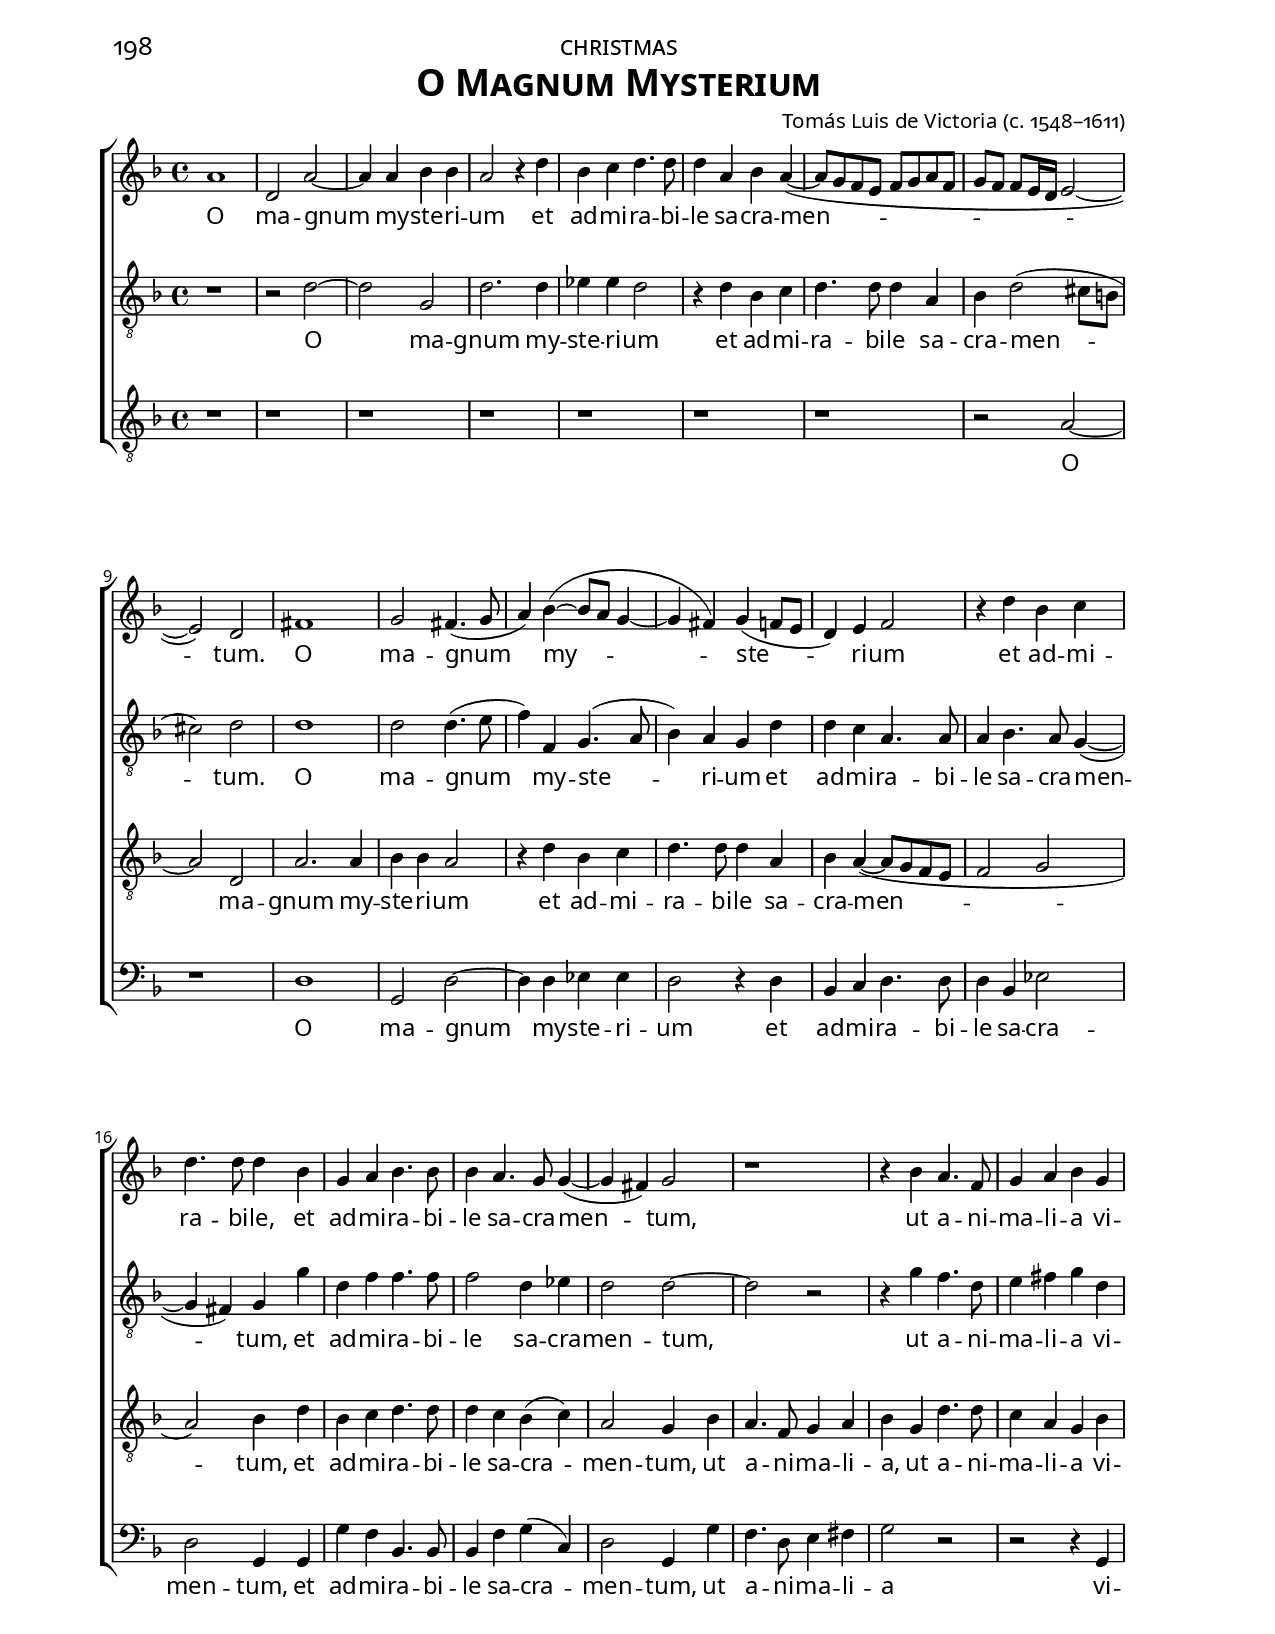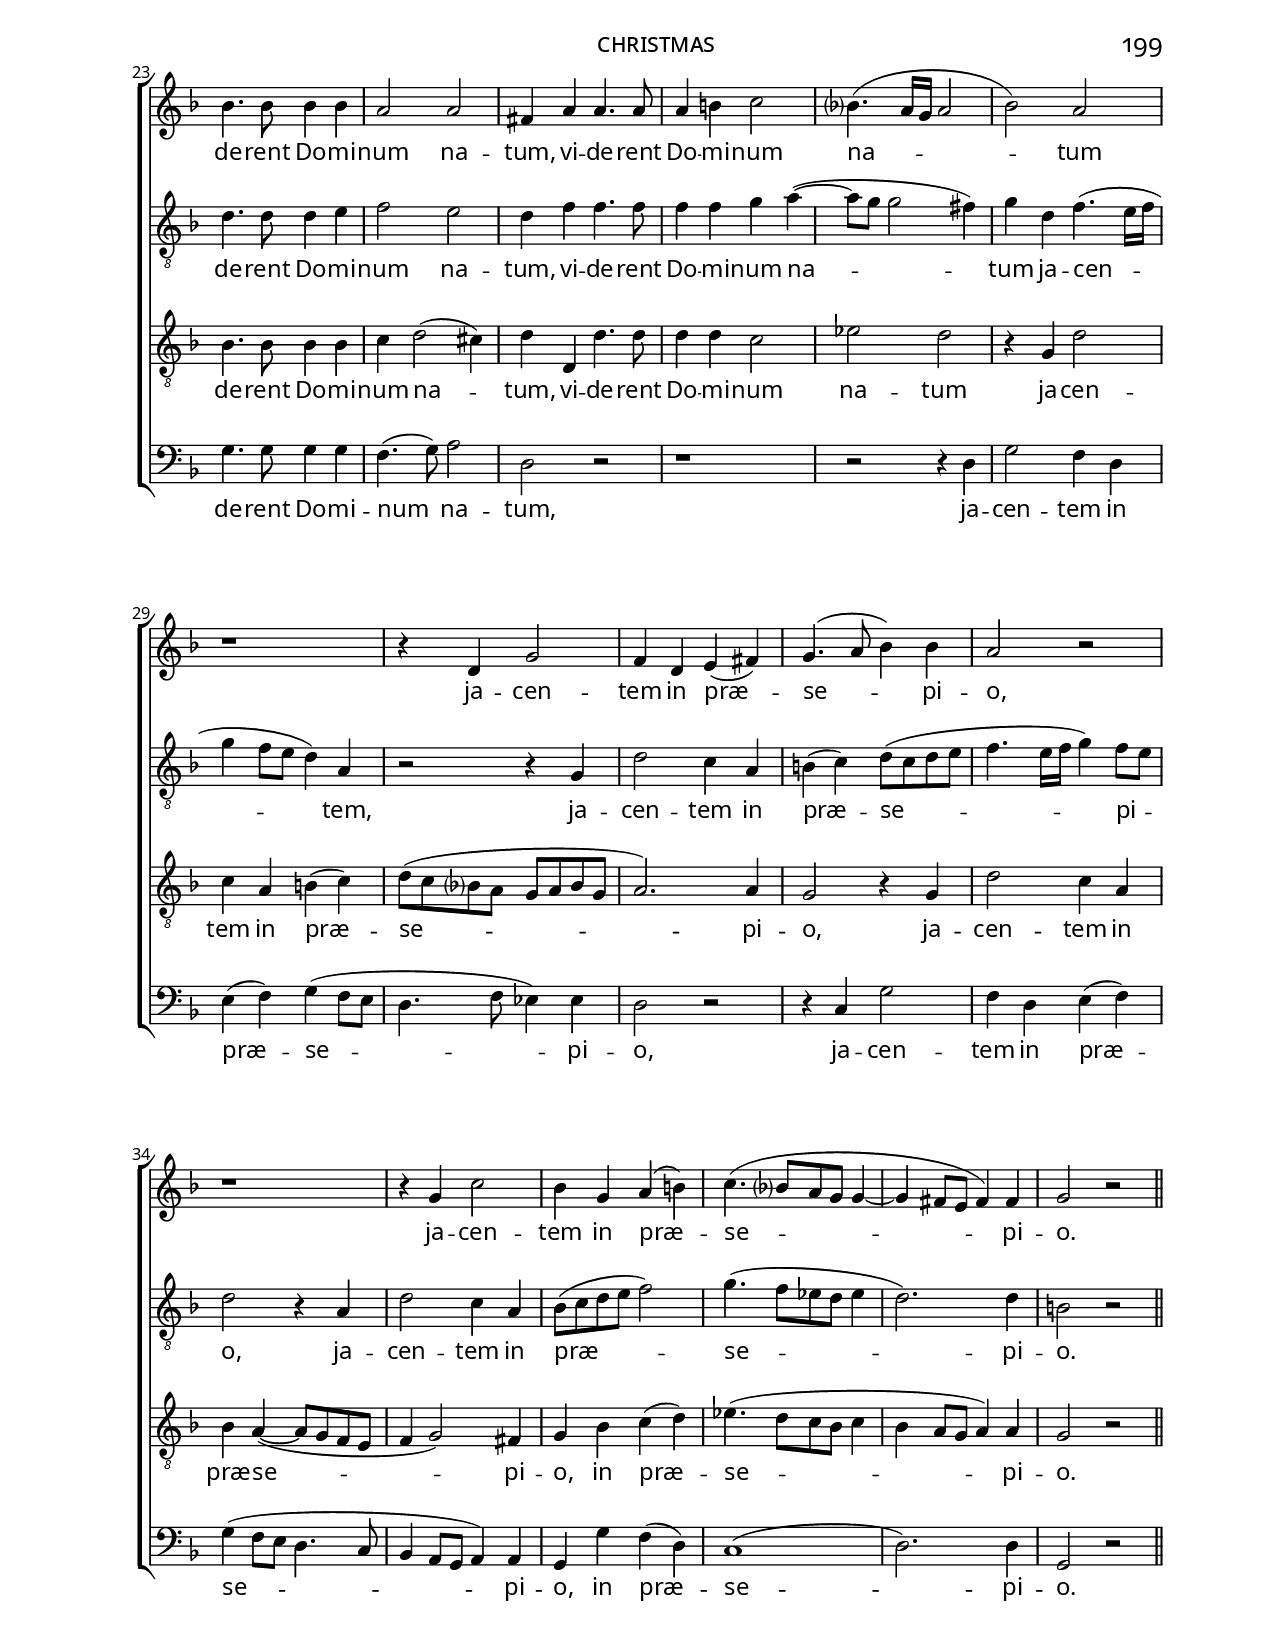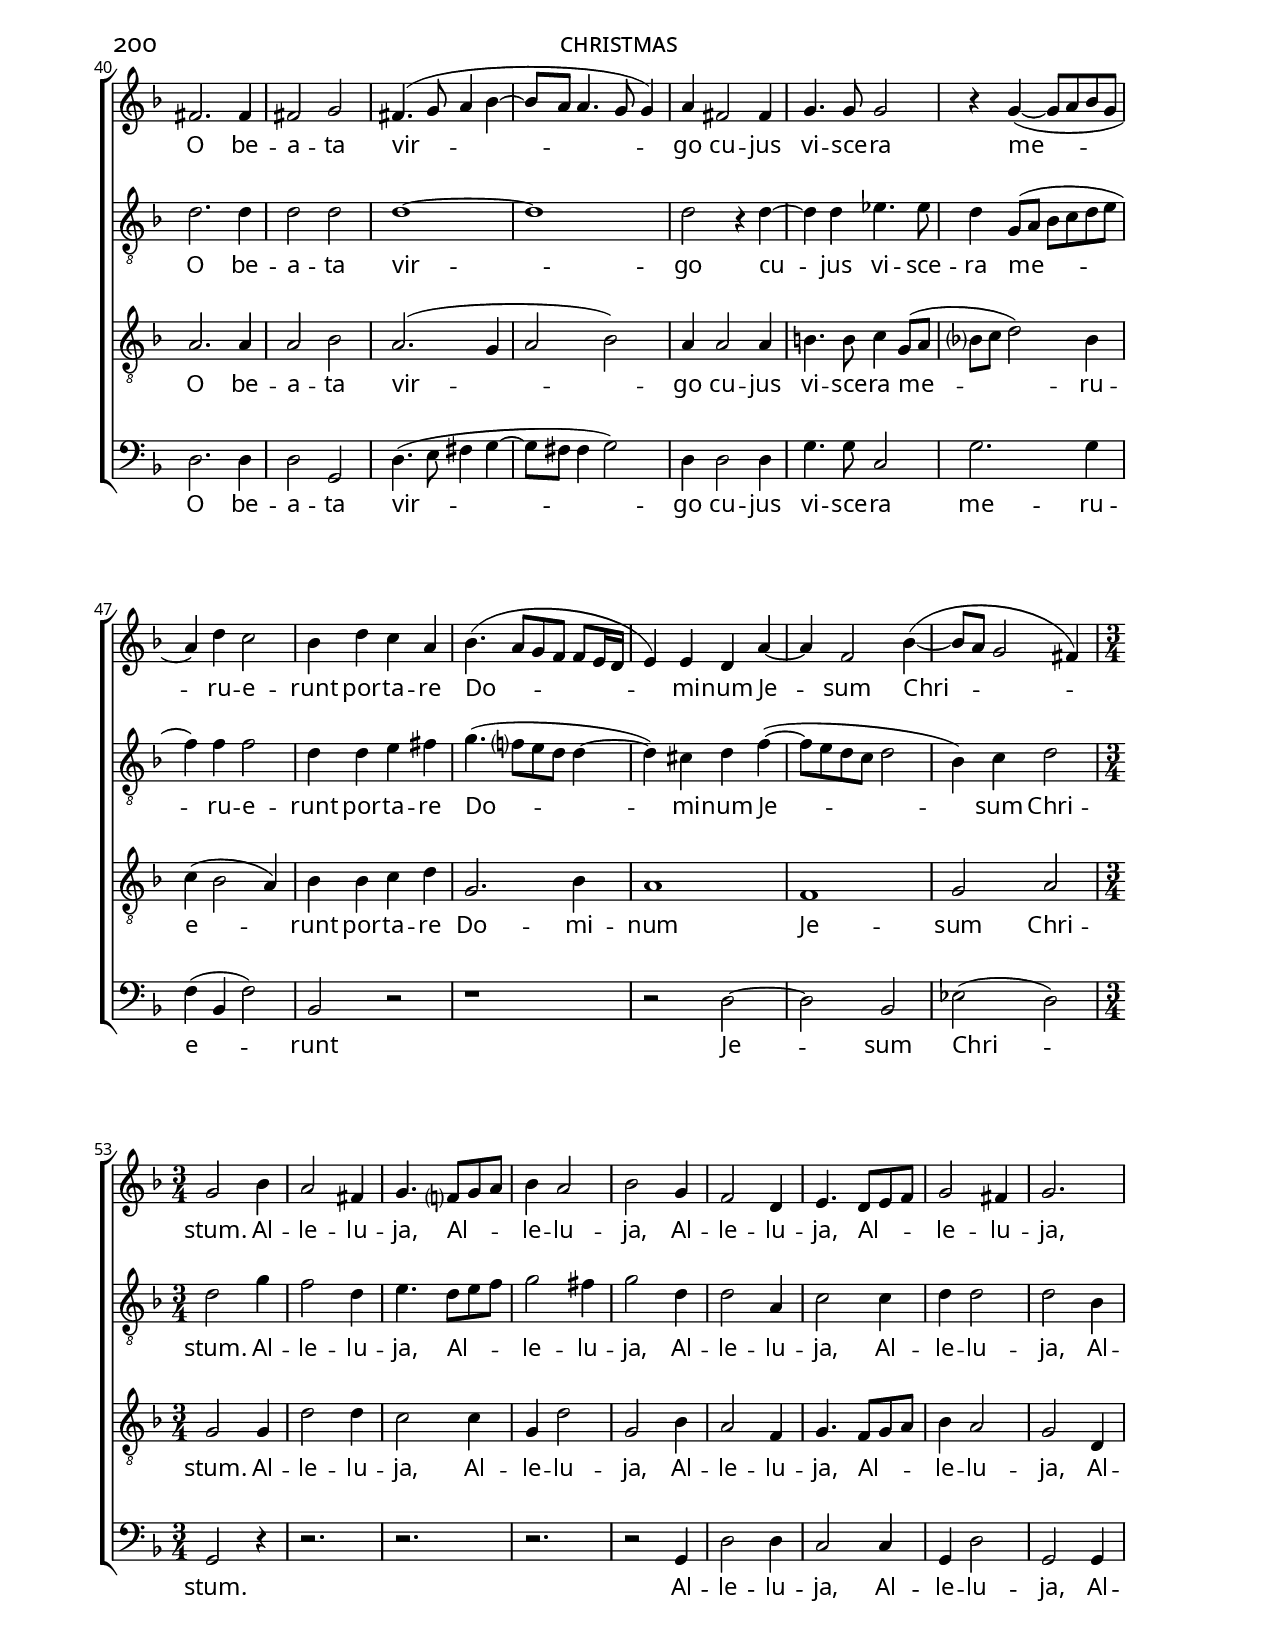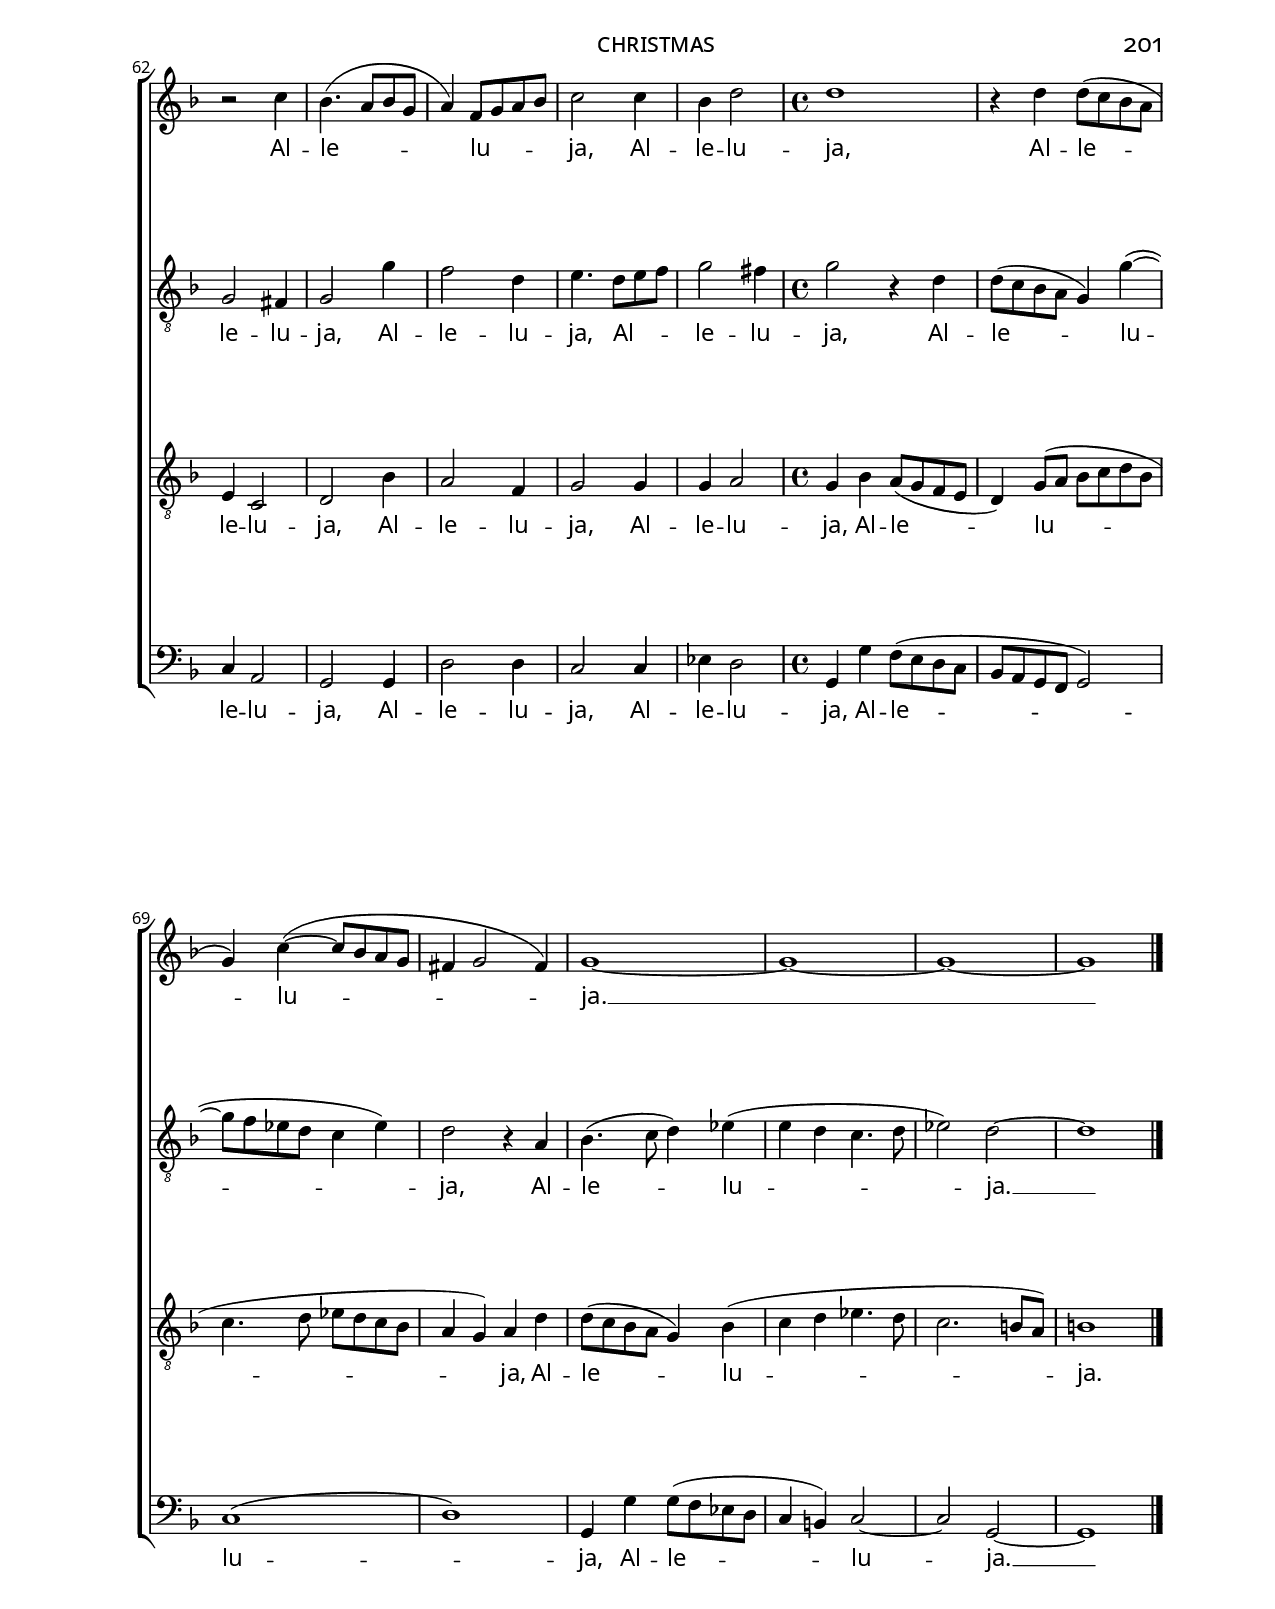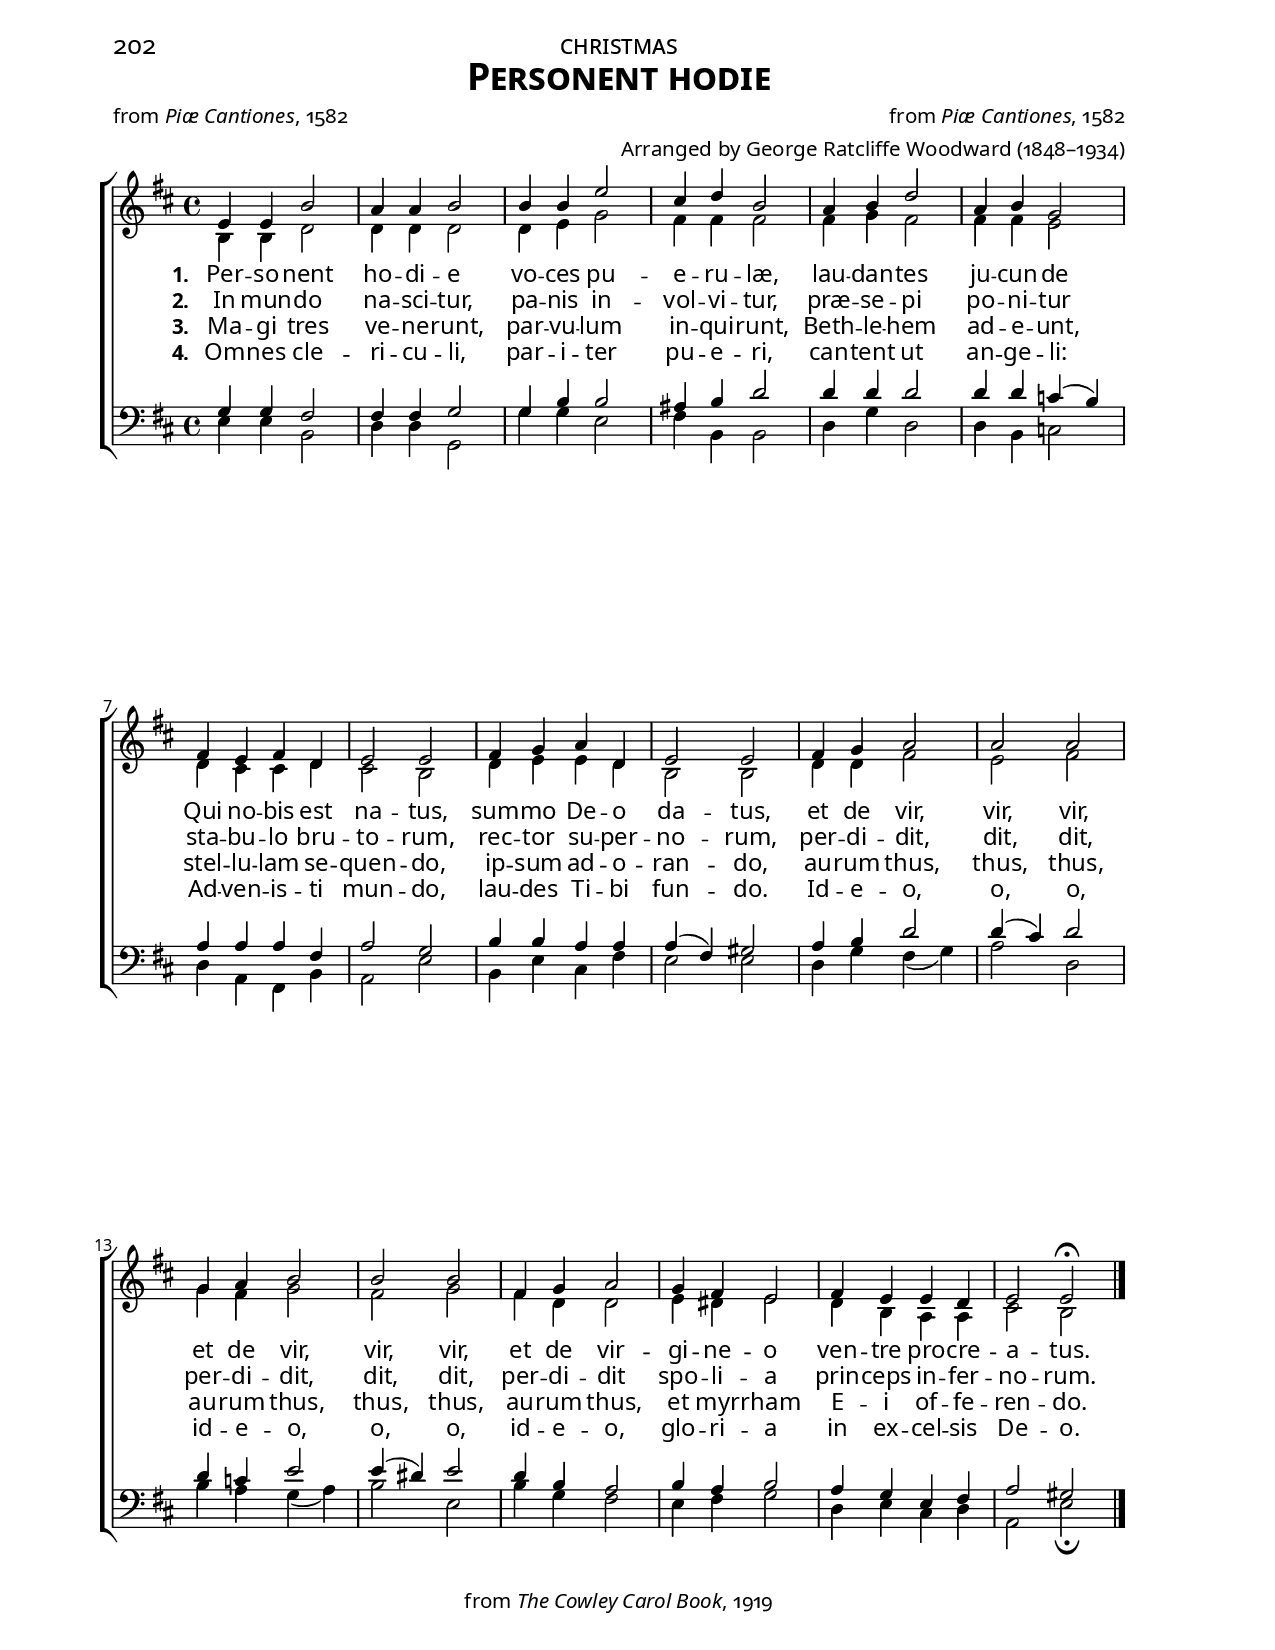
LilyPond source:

\version "2.14.2"
\include "util.ly"
\header {
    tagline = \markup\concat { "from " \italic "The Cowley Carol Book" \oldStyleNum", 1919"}
}
\paper {
  print-all-headers = ##t
  paper-height = 11\in
  paper-width = 8.5\in
  indent = 0\in
  %system-system-spacing = #'((basic-distance . 10) (padding . 0))
  system-system-spacing =
    #'((basic-distance . 0)
       (minimum-distance . 0)
       (padding . 0)
       (stretchability . 100))
  score-markup-spacing =
    #'((basic-distance . 0)
       (minimum-distance . 0)
       (padding . 0)
       (stretchability . 100))
%  top-markup-spacing =
%    #'((basic-distance . 0)
%       (minimum-distance . 0)
%       (padding . 0)
%       (stretchability . 0))
  ragged-last-bottom = ##f
  ragged-bottom = ##f
  two-sided = ##t
  inner-margin = 1\in
  outer-margin = 0.75\in
  top-margin = 0.26\in
  bottom-margin = 0.25\in
  first-page-number = #198
  print-first-page-number = ##t
  headerLine = \markup{\override #'(font-name . "Garamond Premier Pro") \smallCapsOldStyle"christmas"}
  oddHeaderMarkup = \markup\fill-line{
     \override #'(font-name . "Garamond Premier Pro")\abs-fontsize #12.5
     \combine 
        \fill-line{"" \on-the-fly #print-page-number-check-first
        \oldStylePageNum""
        }
        \fill-line{\headerLine}
  }
  evenHeaderMarkup = \markup {
     \override #'(font-name . "Garamond Premier Pro")\abs-fontsize #12.5
     \combine
        \on-the-fly #print-page-number-check-first
        \oldStylePageNum""
        \fill-line{\headerLine}
  }
}
#(set-global-staff-size 18) \paper{ #(define fonts (make-pango-font-tree "Garamond Premier Pro" "Garamond Premier Pro" "Garamond Premier Pro" (/ 18 20))) }
global = {
  \key f \major
  \time 4/4
  \dynamicUp
  %\set crescendoSpanner = #'dashed-line
  %\set midiInstrument = "recorder"
  \autoBeamOff
  \override DynamicTextSpanner #'style = #'none
}

sopMusic = \relative c' {
	a'1 |
  d,2 a'~ |
  a4 a bes bes |
  a2 r4 d |
  bes c d4. d8 |
  
  d4 a bes a(~ |
  a8[ g f e] f[ g a f] |
  g[ f] f[ e16 d] e2~ |
  e) d |
  fis1 |
  
  %page2
  g2 fis4.( g8 |
  a4) bes4(~ bes8[ a] g4~ |
  g fis) g( f8[ e] |
  d4) e f2 |
  r4 d' bes c |
  
  d4. d8 d4 bes |
  g a bes4. bes8 |
  bes4 a4. g8 g4(~ |
  g fis) g2 |
  r1 |
  
  r4 bes a4. f8 |
  g4 a bes g |
  bes4. bes8 bes4 bes |
  a2 a |
  fis4 a a4. a8 |
  
  %page3
  a4 b c2 |
  bes?4.( a16[ g] a2 |
  bes) a |
  r1 |
  r4 d, g2 |
  
  f4 d e( fis) |
  g4.( a8 bes4) bes |
  a2 r |
  r1 |
  r4 g c2 |
  
  bes4 g a( b) |
  c4.( bes?8[ a g] g4~ |
  g fis8[ e] fis4) fis |
  g2 r \bar"||"\pageBreak
  fis2. fis4 |
  fis2 g |
  
  %page4
  fis4.( g8 a4 bes~ |
  bes8[[ a] a4. g8 g4) |
  a fis2 fis4 |
  g4. g8 g2 |
  r4 g4~( g8[ a bes g] |
  
  a4) d c2 |
  bes4 d c a |
  bes4.( a8[ g f] f[ e16 d] |
  e4) e d a'~ |
  a f2 bes4~( |
  
  bes8[ a] g2 fis4) |
  \time 3/4
  g2 bes4 |
  a2 fis4 |
  g4. f?8[ g a] |
  bes4 a2 |
  bes2 g4 |
  
  %page5
  f2 d4 |
  e4. d8[ e f] |
  g2 fis4 |
  g2. |
  r2 c4 |
  bes4.( a8[ bes g] |
  
  a4) f8[ g a bes] |
  c2 c4 |
  bes4 d2 |
  \time 4/4
  d1 |
  r4 d d8([ c bes a] |
  
  g4) c4(~ c8[ bes a g] |
  fis4 g2 fis4) |
  g1~ |
  g~ |
  g~ |
  g \bar"|."
}
sopWords = \lyricmode {
  O ma -- gnum my -- ste -- ri -- um et ad -- mi -- ra -- bi -- le sa -- cra -- men -- tum.
    O ma -- gnum my -- ste -- ri -- um et ad -- mi -- ra -- bi -- le,
      et ad -- mi -- ra -- bi -- le
    sa -- cra -- men -- tum,
  ut a -- ni -- ma -- li -- a vi -- de -- rent Do -- mi -- num na -- tum,
    vi -- de -- rent Do -- mi -- num na -- tum
  ja -- cen -- tem in præ -- se -- pi -- o,
    ja -- cen -- tem in præ -- se -- pi -- o.
  
  O be -- a -- ta vir -- go cu -- jus vi -- sce -- ra
  me -- ru -- e -- runt por -- ta -- re Do -- mi -- num Je -- sum Chri -- stum.
  Al -- le -- lu -- ja,
  Al -- le -- lu -- ja,
  Al -- le -- lu -- ja,
  Al -- le -- lu -- ja,
  Al -- le -- lu -- ja,
  Al -- le -- lu -- ja,
  Al -- le -- lu -- ja. __
}

altoMusic = \relative c' {
  r1 |
  r2 d~ |
  d g, |
  d'2. d4 |
  ees4 ees d2 |
  
  r4 d bes c |
  d4. d8 d4 a |
  bes d2( cis8[ b] |
  cis2) d |
  d1 |
  
  %page2
  d2 d4.( e8 |
  f4) f, g4.( a8 |
  bes4) a g d' |
  d c a4. a8 |
  a4 bes4. a8 g4(~ |
  g fis) g g' |
  d f f4. f8 |
  f2 d4 ees |
  d2 d~ |
  d r2 |
  
  r4 g f4. d8 |
  e4 fis g d |
  d4. d8 d4 e |
  f2 e |
  d4 f f4. f8 |
  
  %page3
  f4 f g a(~ |
  a8[ g] g2 fis4) |
  g d f4.( e16[ f] |
  g4 f8[ e] d4) a |
  r2 r4 g |
  
  d'2 c4 a |
  b4( c) d8([ c d e] |
  f4. e16[ f] g4) f8[ e] |
  d2 r4 a |
  d2 c4 a |
  
  bes8([ c d e] f2) |
  g4.( f8[ ees d] ees4 |
  d2.) d4 |
  b2 r2 \bar"||"
  d2. d4 d2 d |
  
  %page 4
  d1~ |
  d |
  d2 r4 d~ |
  d d ees4. ees8 |
  d4 g,8([ a] bes[ c d e] |
  f4) f f2 |
  d4 d e fis |
  g4.( f?8[ e d] d4~ |
  d) cis d f~( |
  f8[ e d c] d2 |
  
  bes4) c d2 |
  \time 3/4
  d2 g4 |
  f2 d4 |
  e4. d8[ e f] |
  g2 fis4 |
  g2 d4 |
  
  %page 5
  d2 a4 |
  c2 c4 |
  d d2 |
  d bes4 |
  g2 fis4 |
  g2 g'4 |
  
  f2 d4 |
  e4. d8[ e f] |
  g2 fis4 |
  \time 4/4
  g2 r4 d |
  d8([ c bes a] g4) g'~( |
  g8[ f ees d] c4 ees) |
  d2 r4 a |
  bes4.( c8 d4) ees(~ |
  e d c4. d8 |
  ees2) d~ |
  d1 \bar"|."
}
altoWords = \lyricmode {
  O ma -- gnum my -- ste -- ri -- um et ad -- mi -- ra -- bi -- le sa -- cra -- men -- tum.
    O ma -- gnum my -- ste -- ri -- um et ad -- mi -- ra -- bi -- le sa -- cra -- men -- tum,
      et ad -- mi -- ra -- bi -- le sa -- cra -- men -- tum,
  ut a -- ni -- ma -- li -- a vi -- de -- rent Do -- mi -- num na -- tum,
    vi -- de -- rent Do -- mi -- num na -- tum
  ja -- cen -- tem,
    ja -- cen -- tem
  in præ -- se -- pi -- o,
    ja -- cen -- tem in præ -- se -- pi -- o.
  
  O be -- a -- ta vir -- go cu -- jus vi -- sce -- ra
  me -- ru -- e -- runt por -- ta -- re Do -- mi -- num Je -- sum Chri -- stum.
  Al -- le -- lu -- ja,
  Al -- le -- lu -- ja,
  Al -- le -- lu -- ja,
  Al -- le -- lu -- ja,
  Al -- le -- lu -- ja,
  Al -- le -- lu -- ja,
  Al -- le -- lu -- ja,
  Al -- le -- lu -- ja,
  Al -- le -- lu -- ja. __
}

tenorMusic = \relative c' {
  \repeat unfold 7 { r1 }
  r2 a2~ |
  a d, |
  a'2. a4 |
  
  %page2
  bes4 bes a2 |
  r4 d bes c |
  d4. d8 d4 a |
  bes a~( a8[ g f e] |
  f2 g |
  
  a) bes4 d |
  bes c d4. d8 |
  d4 c bes( c) |
  a2 g4 bes |
  a4. f8 g4 a |
  
  bes g d'4. d8 |
  c4 a g bes |
  bes4. bes8 bes4 bes |
  c d2( cis4) |
  d d, d'4. d8 |
  
  %page3
  d4 d c2 |
  ees d |
  r4 g, d'2 |
  c4 a b( c) |
  d8([ c bes? a] g[ a bes g] |
  a2.) a4 |
  g2 r4 g |
  d'2 c4 a |
  bes a4~( a8[ g f e] |
  f4 g2) fis4 |
  
  g bes c( d) |
  ees4.( d8[ c bes] c4 |
  bes a8[ g] a4) a |
  g2 r \bar"||"
  a2. a4 a2 bes |
  
  %page4
  a2.( g4 a2 bes) |
  a4 a2 a4 |
  b4. b8 c4 g8([ a] |
  bes?[ c] d2) bes4 |
  
  c4( bes2 a4) |
  bes bes c d |
  g,2. bes4 |
  a1 f |
  
  g2 a |
  \time 3/4
  g2 g4 |
  d'2 d4 |
  c2 c4 |
  g d'2 |
  g, bes4 |
  
  %page5
  a2 f4 |
  g4. f8[ g a] |
  bes4 a2 |
  g d4 |
  e c2 |
  d bes'4 |
  
  a2 f4 |
  g2 g4 |
  g a2 |
  \time 4/4
  g4 bes a8([ g f e] |
  d4) g8([ a] bes[ c d bes] |
  c4. d8 ees[ d c bes] |
  a4 g) a d |
  d8([ c bes a] g4) bes( |
  c d ees4. d8 |
  c2. b8[ a]) |
  b1 \bar"|."
}

tenorWords = \lyricmode {
  O ma -- gnum my -- ste -- ri -- um et ad -- mi -- ra -- bi -- le sa -- cra -- men -- tum,
    et ad -- mi -- ra -- bi -- le sa -- cra -- men -- tum,
  ut a -- ni -- ma -- li -- a,
    ut a -- ni -- ma -- li -- a
  vi -- de -- rent Do -- mi -- num na -- tum,
    vi -- de -- rent Do -- mi -- num na -- tum
  ja -- cen -- tem in præ -- se -- pi -- o,
    ja -- cen -- tem in præ -- se -- pi -- o,
      in præ -- se -- pi -- o.
  
  O be -- a -- ta vir -- go cu -- jus vi -- sce -- ra
  me -- ru -- e -- runt por -- ta -- re Do -- mi -- num Je -- sum Chri -- stum.
  Al -- le -- lu -- ja,
  Al -- le -- lu -- ja,
  Al -- le -- lu -- ja,
  Al -- le -- lu -- ja,
  Al -- le -- lu -- ja,
  Al -- le -- lu -- ja,
  Al -- le -- lu -- ja,
  Al -- le -- lu -- ja,
  Al -- le -- lu -- ja.
}

bassMusic = \relative c' {
  \repeat unfold 9 { r1 }
  d,1 |
  
  %page2
  g,2 d'~ |
  d4 d ees ees |
  d2 r4 d |
  bes c d4. d8 |
  d4 bes ees2 |
  
  d2 g,4 g |
  g' f bes,4. bes8 |
  bes4 f' g( c,) |
  d2 g,4 g' |
  f4. d8 e4 fis |
  
  g2 r |
  r r4 g, |
  g'4. g8 g4 g |
  f4.( g8) a2 |
  d,2 r |
  
  %page3
  r1 |
  r2 r4 d |
  g2 f4 d |
  e( f) g( f8[ e] |
  d4. f8 ees4) ees |
  
  d2 r |
  r4 c g'2 |
  f4 d e( f) |
  g( f8[ e] d4. c8 |
  bes4 a8[ g] a4) a |
  
  g g' f( d) |
  c1( |
  d2.) d4 |
  g,2 r \bar"||"
  d'2. d4 |
  d2 g, |
  
  %page4
  d'4.( e8 fis4 g~ |
  g8[ fis] fis4 g2) |
  d4 d2 d4 |
  g4. g8 c,2 |
  g'2. g4 |
  
  f4( bes, f'2) |
  bes, r |
  r1 |
  r2 d~ |
  d bes |
  
  ees( d) |
  \time 3/4
  g,2 r4 |
  \repeat unfold 3 { r2. }
  r2 g4 |
  
  %page5
  d'2 d4 |
  c2 c4 |
  g d'2 |
  g, g4 |
  c a2 |
  g g4 |
  
  d'2 d4 |
  c2 c4 |
  ees d2 |
  \time 4/4
  g,4 g' f8([ e d c] |
  bes[ a g f] g2) |
  
  c1( |
  d) |
  g,4 g' g8([ f ees d] |
  c4 b) c2~ |
  c g~ |
  g1 \bar"|."
}
bassWords = \lyricmode {
  O ma -- gnum my -- ste -- ri -- um et ad -- mi -- ra -- bi -- le sa -- cra -- men -- tum,
    et ad -- mi -- ra -- bi -- le sa -- cra -- men -- tum,
  ut a -- ni -- ma -- li -- a vi -- de -- rent Do -- mi -- num na -- tum,
  ja -- cen -- tem in præ -- se -- pi -- o,
    ja -- cen -- tem in præ -- se -- pi -- o,
    in præ -- se -- pi -- o.
  
  O be -- a -- ta vir -- go cu -- jus vi -- sce -- ra
  me -- ru -- e -- runt Je -- sum Chri -- stum.
  Al -- le -- lu -- ja,
  Al -- le -- lu -- ja,
  Al -- le -- lu -- ja,
  Al -- le -- lu -- ja,
  Al -- le -- lu -- ja,
  Al -- le -- lu -- ja,
  Al -- le -- lu -- ja. __
}

pianoRH = \relative c' {
}
pianoLH = \relative c' {
}

\score {
<<
    \new ChoirStaff <<
    \new Staff = sop <<
      \new Voice = "sopranos" { \global \sopMusic }
    >>
    \new Lyrics = "sopranos"  \lyricsto "sopranos" \sopWords
    \new Staff = alt <<
      \clef "treble_8"
      \new Voice = "altos" { \global \altoMusic }
    >>
    \new Lyrics = "altos"  \lyricsto "altos" \altoWords
    \new Staff = ten <<
      \clef "treble_8"
      \new Voice = "tenors" { \global \tenorMusic }
    >>
    \new Lyrics = "tenors" \lyricsto "tenors" \tenorWords
    \new Staff = bas <<
      \clef bass
      \new Voice = "basses" { \global \bassMusic }
    >>
    \new Lyrics = "basses" \lyricsto "basses" \bassWords
  >>
%    \new PianoStaff << \new Staff { \new Voice { \pianoRH } } \new Staff { \clef "bass" \pianoLH } >>
  >>
  \layout {
  \context {
    \Lyrics
    \override LyricText #'font-size = #1.3
  }
    \context {
      \Lyrics
      \override LyricText #'font-size = #1.3
      %\override VerticalAxisGroup #'staff-affinity = #0
    }
    \context {
      \Score
      \override SpacingSpanner #'base-shortest-duration = #(ly:make-moment 1 8)
      \override SpacingSpanner #'common-shortest-duration = #(ly:make-moment 1 4)
    }
    \context {
      % Remove all empty staves
      \Staff \RemoveEmptyStaves \override VerticalAxisGroup #'remove-first = ##t
      
      \override VerticalAxisGroup #'staff-staff-spacing =
      #'((basic-distance . 0)
         (minimum-distance . 0)
         (padding . -1)
         (stretchability . 65))
    }
    \context {
      \Lyrics
      \override LyricText #'X-offset = #center-on-word
    }
  }
  \header {
    title = \markup{\override #'(font-name . "Garamond Premier Pro Semibold"){ \abs-fontsize #18 \smallCapsOldStyle"O Magnum Mysterium"}}
    composer = \markup\oldStyleNum"Tomás Luis de Victoria (c. 1548–1611)"
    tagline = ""
  }
}






























global = {
  \key d \major
  \time 4/4
  \autoBeamOff
}

sopMusic = \relative c' {
  e4 e |
  b'2 a4 a b2 b4 b |
  e2 cis4 d |
  b2 a4 b |
  
  d2 a4 b |
  g2 |
  fis4 e fis d |
  e2 e |
  fis4 g a d, |
  
  e2 e |
  fis4 g |
  a2 a |
  a g4 a |
  b2 b |
  b fis4 g |
  a2 g4 fis |
  e2 |
  fis4 e e d |
  e2 e\fermata \bar "|."
}
sopWords = \lyricmode {
  
}

altoMusic = \relative c' {
  b4 b |
  d2 d4 d |
  d2 d4 e |
  g2 fis4 fis |
  fis2 fis4 g |
  
  fis2 fis4 fis |
  e2 |
  d4 cis cis d |
  cis2 b |
  d4 e e d |
  
  b2 b |
  d4 d |
  fis2 e |
  fis g4 fis |
  g2 fis |
  
  g fis4 d |
  d2 e4 dis |
  e2 |
  d4 b a a |
  cis2 b \bar "|."
}
altoWords = \lyricmode {
  \dropLyricsV
  \set stanza = #"1. "
  Per -- so -- nent ho -- di -- e
  vo -- ces pu -- e -- ru -- læ,
  lau -- dan -- tes ju -- cun -- de
  Qui no -- bis est na -- tus,
  sum -- mo De -- o da -- tus,
  et de vir, vir, vir,
  et de vir, vir, vir,
  et de vir -- gi -- ne -- o
  ven -- tre pro -- cre -- a -- tus.
}
altoWordsII = \lyricmode {
  \dropLyricsV
%\markup\italic
  \set stanza = #"2. "
  In mun -- do na -- sci -- tur,
  pa -- nis in -- vol -- vi -- tur,
  præ -- se -- pi po -- ni -- tur
  sta -- bu -- lo bru -- to -- rum,
  rec -- tor su -- per -- no -- rum,
  per -- di -- dit, dit, dit,
  per -- di -- dit, dit, dit,
  per -- di -- dit spo -- li -- a
  prin -- ceps in -- fer -- no -- rum.
}
altoWordsIII = \lyricmode {
  \dropLyricsV
  \set stanza = #"3. "
  Ma -- gi tres ve -- ne -- runt,
  par -- vu -- lum in -- qui -- runt,
  Beth -- le -- hem ad -- e -- unt,
  stel -- lu -- lam se -- quen -- do,
  ip -- sum ad -- o -- ran -- do,
  au -- rum thus, thus, thus,
  au -- rum thus, thus, thus,
  au -- rum thus, et myr -- rham
  E -- i of -- fe -- ren -- do.
}
altoWordsIV = \lyricmode {
  \dropLyricsV
  \set stanza = #"4. "
  Om -- nes cle -- ri -- cu -- li,
  par -- i -- ter pu -- e -- ri,
  can -- tent ut an -- ge -- li:
  Ad -- ven -- is -- ti mun -- do,
  lau -- des Ti -- bi fun -- do.
  Id -- e -- o, o, o,
  id -- e -- o, o, o,
  id -- e -- o, glo -- ri -- a
  in ex -- cel -- sis De -- o.
}
altoWordsV = \lyricmode {
  \set stanza = #"5. "
  \set ignoreMelismata = ##t
}
altoWordsVI = \lyricmode {
  \set stanza = #"6. "
  \set ignoreMelismata = ##t
}
tenorMusic = \relative c' {
  g4 g |
  fis2 fis4 fis |
  g2 g4 b |
  b2 ais4 b |
  d2 d4 d |
  
  d2 d4 d |
  c4( b) |
  a4 a a fis |
  a2 g |
  b4 b a a |
  
  a( fis) gis2 |
  a4 b |
  d2 d4( cis) |
  d2 d4 c |
  e2 e4( dis) |
  
  e2 d4 b |
  a2 b4 a |
  b2 |
  a4 g e fis |
  a2 gis \bar "|."
}
tenorWords = \lyricmode {

}

bassMusic = \relative c {
  e4 e |
  b2 d4 d |
  g,2 g'4 g |
  e2 fis4 b, |
  b2 d4 g |
  
  d2 d4 b |
  c2 |
  d4  a fis b |
  a2 e' |
  b4 e cis fis |
  
  e2 e |
  d4 g |
  fis( g) a2 |
  d, b'4 a |
  g( a) b2 |
  
  e, b'4 g |
  fis2 e4 fis |
  g2 |
  d4 e cis d |
  a2 e'\fermata \bar "|."
}
bassWords = \lyricmode {

}

pianoRH = \relative c' {
}
pianoLH = \relative c' {
}

\score {
  <<
   \new ChoirStaff <<
    \new Staff = women <<
      \new Voice = "sopranos" { \voiceOne << \global \sopMusic >> }
      \new Voice = "altos" { \voiceTwo << \global \altoMusic >> }
    >>
    \new Lyrics \with { alignAboveContext = #"women" \override VerticalAxisGroup #'nonstaff-relatedstaff-spacing = #'((basic-distance . 1))} \lyricsto "sopranos" \sopWords
    \new Lyrics = "altosVI"  \with { alignBelowContext = #"women" } \lyricsto "sopranos" \altoWordsVI
    \new Lyrics = "altosV"  \with { alignBelowContext = #"women" } \lyricsto "sopranos" \altoWordsV
    \new Lyrics = "altosIV"  \with { alignBelowContext = #"women" } \lyricsto "sopranos" \altoWordsIV
    \new Lyrics = "altosIII"  \with { alignBelowContext = #"women" } \lyricsto "sopranos" \altoWordsIII
    \new Lyrics = "altosII"  \with { alignBelowContext = #"women" } \lyricsto "sopranos" \altoWordsII
    \new Lyrics = "altos"  \with { alignBelowContext = #"women" \override VerticalAxisGroup #'nonstaff-relatedstaff-spacing = #'((basic-distance . 1)) } \lyricsto "sopranos" \altoWords
   \new Staff = men <<
      \clef bass
      \new Voice = "tenors" { \voiceOne << \global \tenorMusic >> }
      \new Voice = "basses" { \voiceTwo << \global \bassMusic >> }
    >>
    \new Lyrics \with { alignAboveContext = #"men" \override VerticalAxisGroup #'nonstaff-relatedstaff-spacing = #'((basic-distance . 1)) } \lyricsto "tenors" \tenorWords
    \new Lyrics \with { alignBelowContext = #"men" \override VerticalAxisGroup #'nonstaff-relatedstaff-spacing = #'((basic-distance . 1)) } \lyricsto "basses" \bassWords
  >>
%    \new PianoStaff << \new Staff { \new Voice { \pianoRH } } \new Staff { \clef "bass" \pianoLH } >>
  >>
  \layout {
  \context {
    \Lyrics
    \override LyricText #'font-size = #1.3
  }
    \context {
      \Score
      %\override SpacingSpanner #'base-shortest-duration = #(ly:make-moment 1 8)
      %\override SpacingSpanner #'common-shortest-duration = #(ly:make-moment 1 4)
    }
    \context {
      % Remove all empty staves
      % \Staff \RemoveEmptyStaves \override VerticalAxisGroup #'remove-first = ##t
    }
    \context {
      \Lyrics
      \override LyricText #'X-offset = #center-on-word
    }
  }
  \header {
    title = \markup{\override #'(font-name . "Garamond Premier Pro Semibold"){ \abs-fontsize #18 \smallCapsOldStyle"Personent hodie"}}
    poet = \markup \concat{"from " \italic "Piæ Cantiones" \oldStyleNum", 1582"}
    composer = \markup \concat{"from " \italic "Piæ Cantiones" \oldStyleNum", 1582"}
    arranger = \markup\oldStyleNum"Arranged by George Ratcliffe Woodward (1848–1934)"
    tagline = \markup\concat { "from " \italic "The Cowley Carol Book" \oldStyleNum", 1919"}
  }
}
